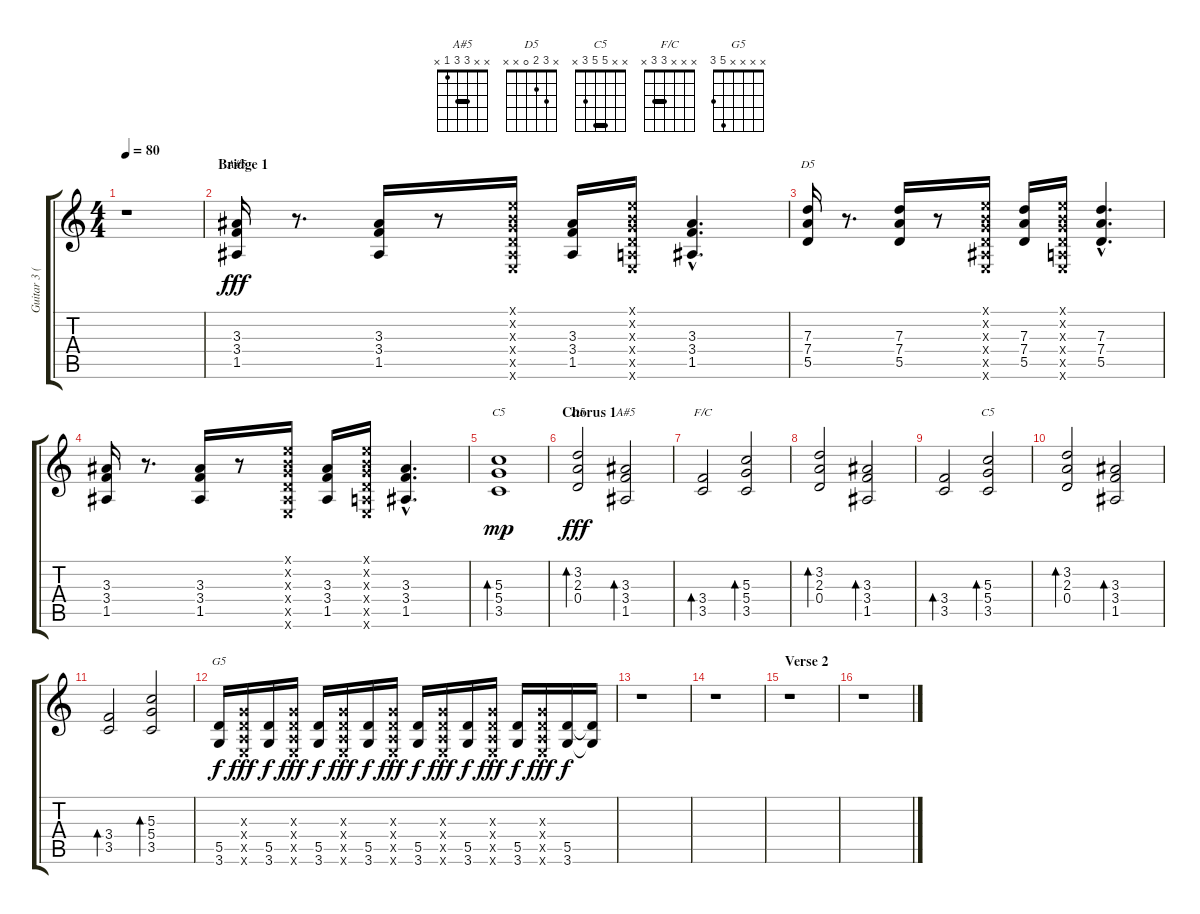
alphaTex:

\track ("Guitar 3 (Evan Taubenfield)" "Guitar 3 (") {instrument overdrivenguitar}
\staff {score tabs}
\tuning (E4 B3 G3 D3 A2 E2) {hide}
\chord ("A#5" x x 3 3 1 x)
\chord ("D5" x x 7 7 5 x) {firstfret 5}
\chord ("C5" x x 5 5 3 x)
\chord ("D5" x 3 2 0 x x)
\chord ("A#5" x x 3 3 1 x) {barre 3}
\chord ("F/C" x x x 3 3 x) {barre 3}
\chord ("C5" x x 5 5 3 x) {barre 5}
\chord ("G5" x x x x 5 3)
\ts (4 4)
\tempo 80
\clef g2
\ks c
r.1{dy f} |
\section ("" "Bridge 1")
(3.3 3.4 1.5).16{ch "A#5" dy fff volume 14} r.8{d} (3.3 3.4 1.5).16 r.8 (0.1{x} 0.2{x} 0.3{x} 0.4{x} 1.5{x} 0.6{x}).16 (3.3 3.4 1.5).16 (0.1{x} 0.2{x} 0.3{x} 0.4{x} 0.5{x} 0.6{x}).16 (3.3{hac} 3.4{hac} 1.5{hac}).4{d} |
(7.3 7.4 5.5).16{ch "D5"} r.8{d} (7.3 7.4 5.5).16 r.8 (0.1{x} 0.2{x} 0.3{x} 0.4{x} 1.5{x} 0.6{x}).16 (7.3 7.4 5.5).16 (0.1{x} 0.2{x} 0.3{x} 0.4{x} 0.5{x} 0.6{x}).16 (7.3{hac} 7.4{hac} 5.5{hac}).4{d} |
(3.3 3.4 1.5).16 r.8{d} (3.3 3.4 1.5).16 r.8 (0.1{x} 0.2{x} 0.3{x} 0.4{x} 1.5{x} 0.6{x}).16 (3.3 3.4 1.5).16 (0.1{x} 0.2{x} 0.3{x} 0.4{x} 0.5{x} 0.6{x}).16 (3.3{hac} 3.4{hac} 1.5{hac}).4{d} |
(5.3{be (hold 0 0 60 0)} 5.4{be (hold 0 0 60 0)} 3.5{be (custom 0 0 30 0 34 0 45 0 60 0)}).1{bd 480 ch "C5" dy mp volume 3} |
\section ("" "Chorus 1")
(3.2 2.3 0.4).2{bd 240 ch "D5" dy fff volume 7 instrument overdrivenguitar} (3.3 3.4 1.5).2{bd 240 ch "A#5"} |
(3.4 3.5).2{bd 240 ch "F/C"} (5.3 5.4 3.5).2{bd 240} |
(3.2 2.3 0.4).2{bd 240 volume 7 instrument overdrivenguitar} (3.3 3.4 1.5).2{bd 240} |
(3.4 3.5).2{bd 240} (5.3 5.4 3.5).2{bd 240 ch "C5"} |
(3.2 2.3 0.4).2{bd 240 volume 7 instrument overdrivenguitar} (3.3 3.4 1.5).2{bd 240} |
(3.4 3.5).2{bd 240} (5.3 5.4 3.5).2{bd 240} |
(5.5 3.6).16{ch "G5" dy f} (0.3{x} 0.4{x} 0.5{x} 0.6{x}).16{dy fff} (5.5 3.6).16{dy f} (0.3{x} 0.4{x} 0.5{x} 0.6{x}).16{dy fff} (5.5 3.6).16{dy f} (0.3{x} 0.4{x} 0.5{x} 0.6{x}).16{dy fff} (5.5 3.6).16{dy f} (0.3{x} 0.4{x} 0.5{x} 0.6{x}).16{dy fff} (5.5 3.6).16{dy f} (0.3{x} 0.4{x} 0.5{x} 0.6{x}).16{dy fff} (5.5 3.6).16{dy f} (0.3{x} 0.4{x} 0.5{x} 0.6{x}).16{dy fff} (5.5 3.6).16{dy f} (0.3{x} 0.4{x} 0.5{x} 0.6{x}).16{dy fff} (5.5 3.6).16{dy f} (5.5{t} 3.6{t}).16 |
r.1 |
r.1 |
\section ("" "Verse 2")
r.1 |
r.1
